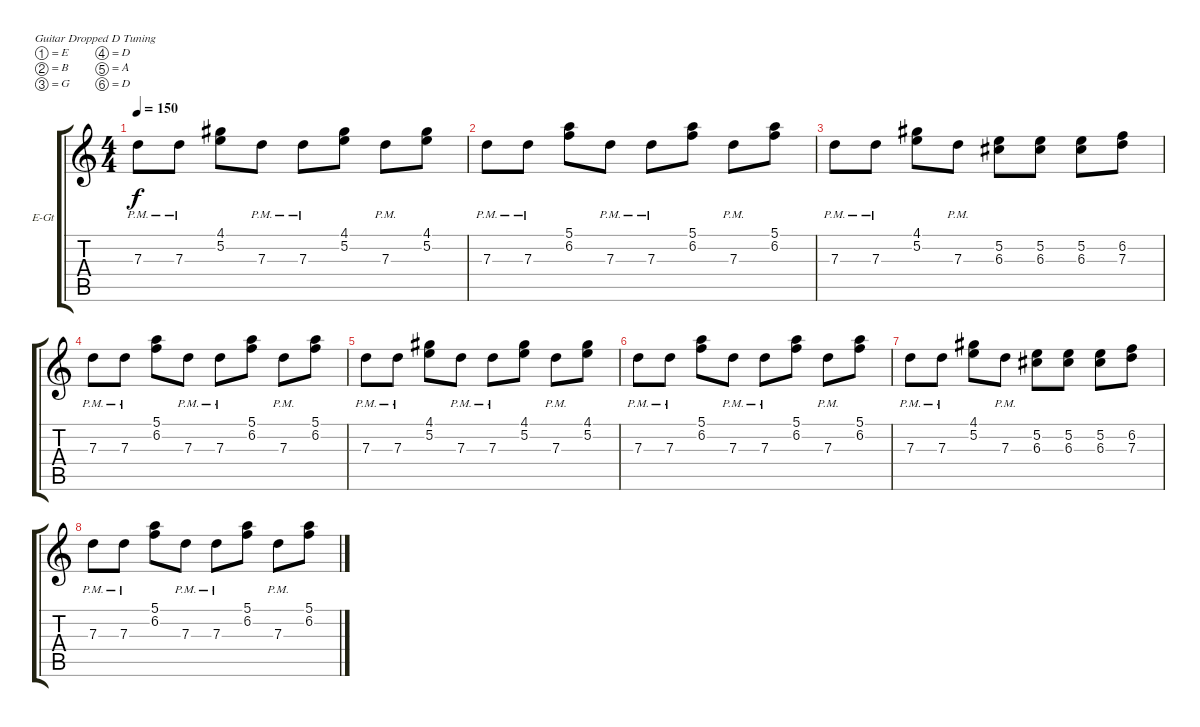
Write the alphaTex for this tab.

\defaultSystemsLayout 4
\bracketExtendMode groupsimilarinstruments
\firstSystemTrackNameOrientation horizontal
\otherSystemsTrackNameOrientation horizontal
\track ("Electric Guitar" "E-Gt") {instrument distortionguitar}
\staff {score tabs}
\tuning (E4 B3 G3 D3 A2 D2)
\ts (4 4)
\tempo 150
\clef g2
\ks c
7.3{pm}.8{dy f} 7.3{pm}.8 (5.2 4.1).8 7.3{pm}.8 7.3{pm}.8 (5.2 4.1).8 7.3{pm}.8 (5.2 4.1).8 |
7.3{pm}.8 7.3{pm}.8 (6.2 5.1).8 7.3{pm}.8 7.3{pm}.8 (6.2 5.1).8 7.3{pm}.8 (6.2 5.1).8 |
7.3{pm}.8 7.3{pm}.8 (5.2 4.1).8 7.3{pm}.8 (6.3 5.2).8 (6.3 5.2).8 (6.3 5.2).8 (7.3 6.2).8 |
7.3{pm}.8 7.3{pm}.8 (6.2 5.1).8 7.3{pm}.8 7.3{pm}.8 (6.2 5.1).8 7.3{pm}.8 (6.2 5.1).8 |
7.3{pm}.8 7.3{pm}.8 (5.2 4.1).8 7.3{pm}.8 7.3{pm}.8 (5.2 4.1).8 7.3{pm}.8 (5.2 4.1).8 |
7.3{pm}.8 7.3{pm}.8 (6.2 5.1).8 7.3{pm}.8 7.3{pm}.8 (6.2 5.1).8 7.3{pm}.8 (6.2 5.1).8 |
7.3{pm}.8 7.3{pm}.8 (5.2 4.1).8 7.3{pm}.8 (6.3 5.2).8 (6.3 5.2).8 (6.3 5.2).8 (7.3 6.2).8 |
7.3{pm}.8 7.3{pm}.8 (6.2 5.1).8 7.3{pm}.8 7.3{pm}.8 (6.2 5.1).8 7.3{pm}.8 (6.2 5.1).8
